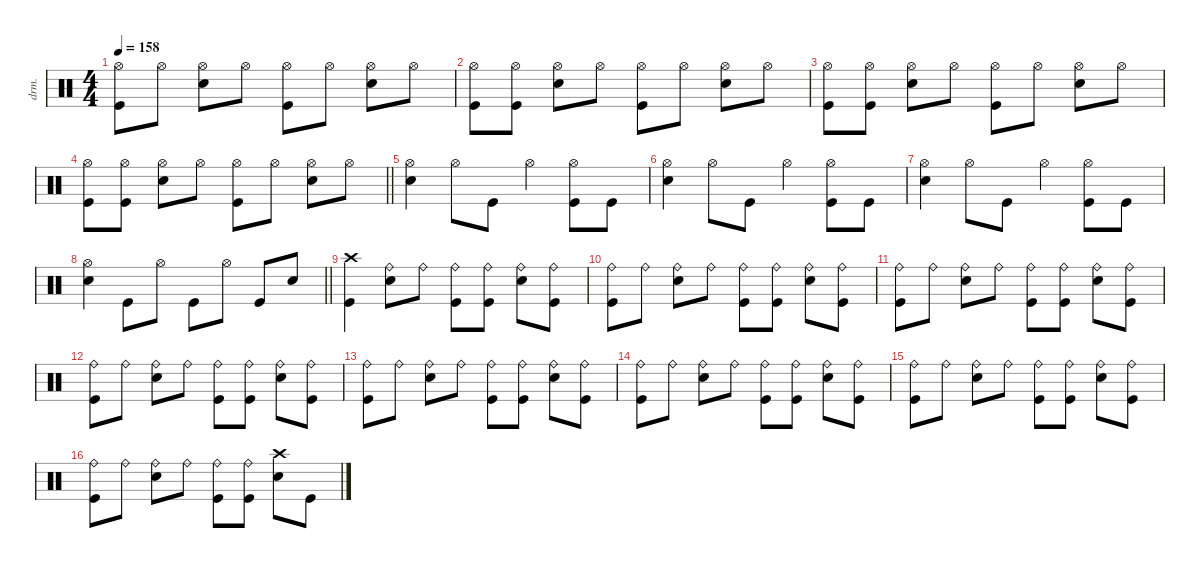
\defaultSystemsLayout 4
\hideDynamics
\bracketExtendMode nobrackets
\otherSystemsTrackNameOrientation horizontal
\track ("Menza" "drm.") {instrument percussion}
\staff {score}
\articulation defaults
\ts (4 4)
\tempo 158
\clef neutral
\ks c
("Hi-Hat (open)" "Kick (hit)").8{dy f beam Down} "Hi-Hat (open)".8{beam Down} ("Hi-Hat (open)" "Snare (hit) 2").8{beam Down} "Hi-Hat (open)".8{beam Down} ("Hi-Hat (open)" "Kick (hit)").8{beam Down} "Hi-Hat (open)".8{beam Down} ("Hi-Hat (open)" "Snare (hit) 2").8{beam Down} "Hi-Hat (open)".8{beam Down} |
("Hi-Hat (open)" "Kick (hit)").8{beam Down} ("Hi-Hat (open)" "Kick (hit)").8{beam Down} ("Hi-Hat (open)" "Snare (hit) 2").8{beam Down} "Hi-Hat (open)".8{beam Down} ("Hi-Hat (open)" "Kick (hit)").8{beam Down} "Hi-Hat (open)".8{beam Down} ("Hi-Hat (open)" "Snare (hit) 2").8{beam Down} "Hi-Hat (open)".8{beam Down} |
("Hi-Hat (open)" "Kick (hit)").8{beam Down} ("Hi-Hat (open)" "Kick (hit)").8{beam Down} ("Hi-Hat (open)" "Snare (hit) 2").8{beam Down} "Hi-Hat (open)".8{beam Down} ("Hi-Hat (open)" "Kick (hit)").8{beam Down} "Hi-Hat (open)".8{beam Down} ("Hi-Hat (open)" "Snare (hit) 2").8{beam Down} "Hi-Hat (open)".8{beam Down} |
\barLineRight lightlight
("Hi-Hat (open)" "Kick (hit)").8{beam Down} ("Hi-Hat (open)" "Kick (hit)").8{beam Down} ("Hi-Hat (open)" "Snare (hit) 2").8{beam Down} "Hi-Hat (open)".8{beam Down} ("Hi-Hat (open)" "Kick (hit)").8{beam Down} "Hi-Hat (open)".8{beam Down} ("Hi-Hat (open)" "Snare (hit) 2").8{beam Down} "Hi-Hat (open)".8{beam Down} |
("Hi-Hat (open)" "Snare (hit) 2").4{beam Down} "Hi-Hat (open)".8{beam Down} "Kick (hit)".8{beam Down} "Hi-Hat (open)".4{beam Down} ("Hi-Hat (open)" "Kick (hit)").8{beam Down} "Kick (hit)".8{beam Down} |
("Hi-Hat (open)" "Snare (hit) 2").4{beam Down} "Hi-Hat (open)".8{beam Down} "Kick (hit)".8{beam Down} "Hi-Hat (open)".4{beam Down} ("Hi-Hat (open)" "Kick (hit)").8{beam Down} "Kick (hit)".8{beam Down} |
("Hi-Hat (open)" "Snare (hit) 2").4{beam Down} "Hi-Hat (open)".8{beam Down} "Kick (hit)".8{beam Down} "Hi-Hat (open)".4{beam Down} ("Hi-Hat (open)" "Kick (hit)").8{beam Down} "Kick (hit)".8{beam Down} |
\barLineRight lightlight
("Hi-Hat (open)" "Snare (hit) 2").4{beam Down} "Kick (hit)".8{beam Down} "Hi-Hat (open)".8{beam Down} "Kick (hit)".8{beam Down} "Hi-Hat (open)".8{beam Down} "Kick (hit)".8{beam Up} "Snare (hit) 2".8{beam Up} |
("Crash high (hit)" "Kick (hit)").4{beam Down} ("Ride (bell)" "Snare (hit) 2").8{beam Down} "Ride (bell)".8{beam Down} ("Ride (bell)" "Kick (hit)").8{beam Down} ("Ride (bell)" "Kick (hit)").8{beam Down} ("Ride (bell)" "Snare (hit) 2").8{beam Down} ("Ride (bell)" "Kick (hit)").8{beam Down} |
("Ride (bell)" "Kick (hit)").8{beam Down} "Ride (bell)".8{beam Down} ("Ride (bell)" "Snare (hit) 2").8{beam Down} "Ride (bell)".8{beam Down} ("Ride (bell)" "Kick (hit)").8{beam Down} ("Ride (bell)" "Kick (hit)").8{beam Down} ("Ride (bell)" "Snare (hit) 2").8{beam Down} ("Ride (bell)" "Kick (hit)").8{beam Down} |
("Ride (bell)" "Kick (hit)").8{beam Down} "Ride (bell)".8{beam Down} ("Ride (bell)" "Snare (hit) 2").8{beam Down} "Ride (bell)".8{beam Down} ("Ride (bell)" "Kick (hit)").8{beam Down} ("Ride (bell)" "Kick (hit)").8{beam Down} ("Ride (bell)" "Snare (hit) 2").8{beam Down} ("Ride (bell)" "Kick (hit)").8{beam Down} |
("Ride (bell)" "Kick (hit)").8{beam Down} "Ride (bell)".8{beam Down} ("Ride (bell)" "Snare (hit) 2").8{beam Down} "Ride (bell)".8{beam Down} ("Ride (bell)" "Kick (hit)").8{beam Down} ("Ride (bell)" "Kick (hit)").8{beam Down} ("Ride (bell)" "Snare (hit) 2").8{beam Down} ("Ride (bell)" "Kick (hit)").8{beam Down} |
("Ride (bell)" "Kick (hit)").8{beam Down} "Ride (bell)".8{beam Down} ("Ride (bell)" "Snare (hit) 2").8{beam Down} "Ride (bell)".8{beam Down} ("Ride (bell)" "Kick (hit)").8{beam Down} ("Ride (bell)" "Kick (hit)").8{beam Down} ("Ride (bell)" "Snare (hit) 2").8{beam Down} ("Ride (bell)" "Kick (hit)").8{beam Down} |
("Ride (bell)" "Kick (hit)").8{beam Down} "Ride (bell)".8{beam Down} ("Ride (bell)" "Snare (hit) 2").8{beam Down} "Ride (bell)".8{beam Down} ("Ride (bell)" "Kick (hit)").8{beam Down} ("Ride (bell)" "Kick (hit)").8{beam Down} ("Ride (bell)" "Snare (hit) 2").8{beam Down} ("Ride (bell)" "Kick (hit)").8{beam Down} |
("Ride (bell)" "Kick (hit)").8{beam Down} "Ride (bell)".8{beam Down} ("Ride (bell)" "Snare (hit) 2").8{beam Down} "Ride (bell)".8{beam Down} ("Ride (bell)" "Kick (hit)").8{beam Down} ("Ride (bell)" "Kick (hit)").8{beam Down} ("Ride (bell)" "Snare (hit) 2").8{beam Down} ("Ride (bell)" "Kick (hit)").8{beam Down} |
("Ride (bell)" "Kick (hit)").8{beam Down} "Ride (bell)".8{beam Down} ("Ride (bell)" "Snare (hit) 2").8{beam Down} "Ride (bell)".8{beam Down} ("Ride (bell)" "Kick (hit)").8{beam Down} ("Ride (bell)" "Kick (hit)").8{beam Down} ("Crash high (hit)" "Snare (hit) 2").8{beam Down} "Kick (hit)".8{beam Down}
